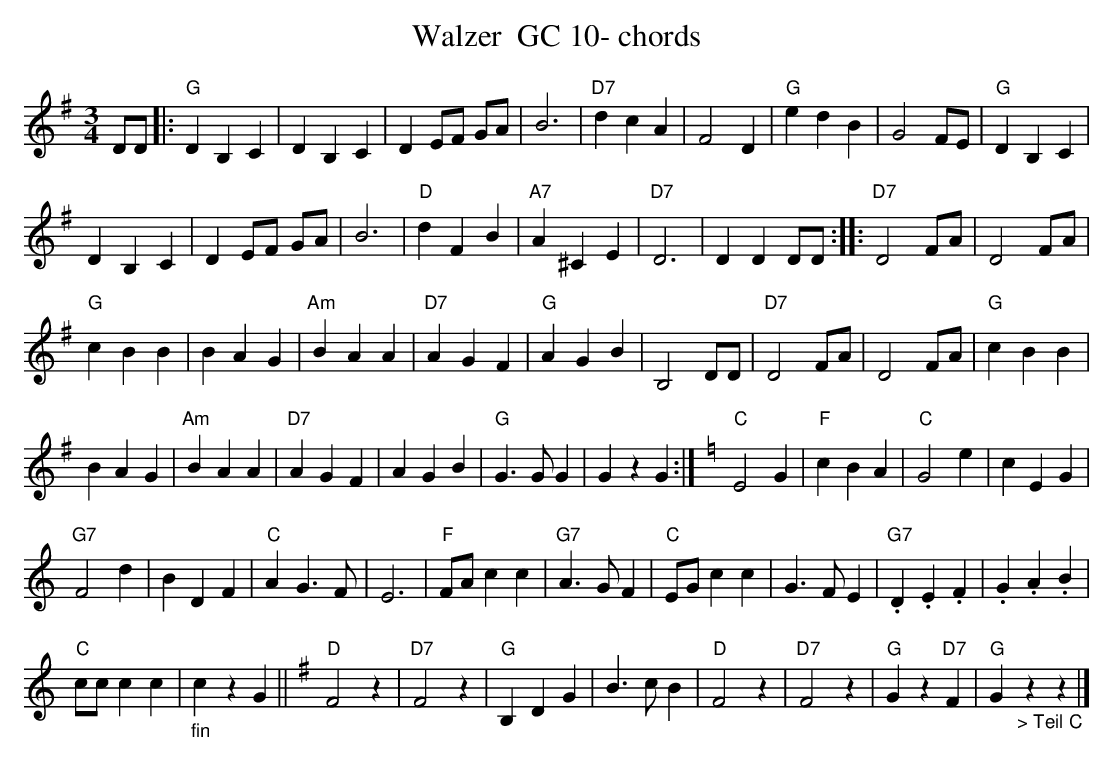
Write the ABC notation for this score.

X:1
T:Walzer  GC 10- chords
M:3/4
L:1/4
K:Gmaj%%MIDI gchordon
D/2D/2 |: "G"DB,C | DB,C | D E/2F/2 G/2A/2 | B3 | "D7"dcA | F2D | "G"edB | \
G2F/2E/2 | "G"DB,C |
DB,C | D E/2F/2 G/2A/2 | B3 | "D"dFB | "A7"A^CE | "D7"D3 | \
DDD/2D/2 :: "D7"D2F/2A/2 | D2 F/2A/2 |
"G"cBB | BAG | "Am"BAA | "D7"AGF | "G"AGB | \
B,2D/2D/2 | "D7"D2F/2A/2 | D2F/2A/2 | "G"cBB |
BAG | "Am"BAA | "D7"AGF | AGB | \
"G"G>GG | GzG :| [K:Cmaj] "C"E2G | "F"cBA | "C"G2e | cEG |
"G7"F2d | BDF | \
"C"AG>F | E3 | "F"F/2A/2 cc | "G7"A>GF | "C"E/2G/2cc | G>FE | "G7".D.E.F | .G.A.B |
"C"c/2c/2cc | "_fin"czG || [K:Gmaj] "D"F2z | "D7"F2z | "G"B,DG | B>cB | "D"F2z | "D7"F2z | "G"Gz"D7"F | "G"G"_> Teil C"zz |]
